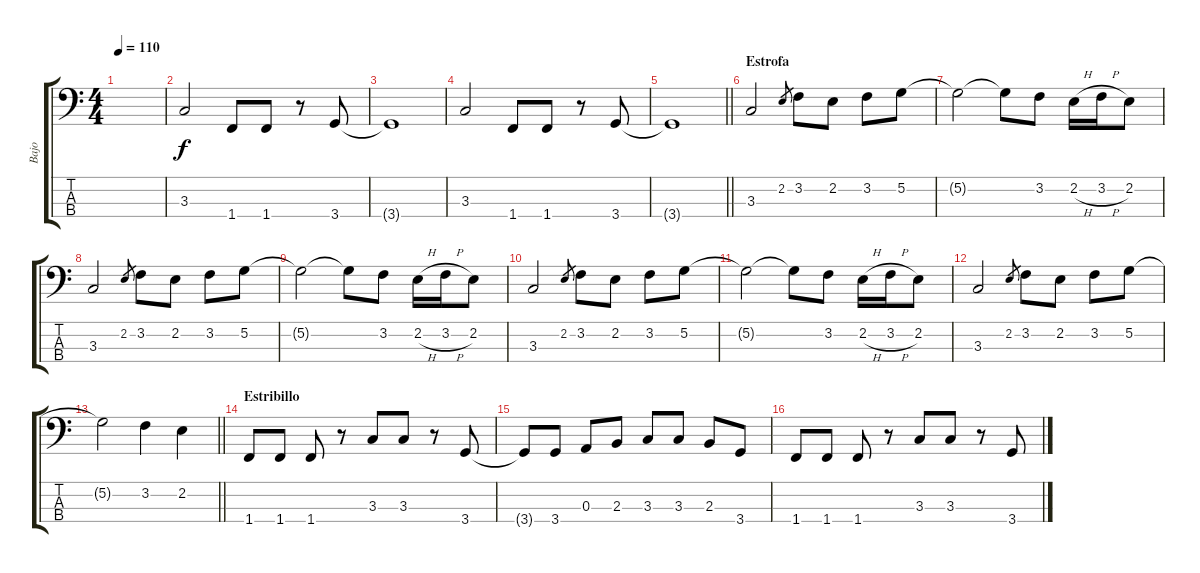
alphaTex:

\track ("Bajo" "Bajo") {instrument electricbasspick}
\staff {score tabs}
\tuning (G2 D2 A1 E1) {hide}
\ts (4 4)
\tempo 110
\clef f4
\ks c
|
3.3.2 1.4.8 1.4.8 r.8 3.4.8 |
3.4{t}.1 |
3.3.2 1.4.8 1.4.8 r.8 3.4.8 |
\barLineRight lightlight
3.4{t}.1 |
\section ("" "Estrofa")
3.3.2 2.2.8{gr} 3.2.8 2.2.8 3.2.8 5.2.8 |
5.2{t}.2 5.2{t}.8 3.2.8 2.2{h}.16 3.2{h}.16 2.2.8 |
3.3.2 2.2.8{gr} 3.2.8 2.2.8 3.2.8 5.2.8 |
5.2{t}.2 5.2{t}.8 3.2.8 2.2{h}.16 3.2{h}.16 2.2.8 |
3.3.2 2.2.8{gr} 3.2.8 2.2.8 3.2.8 5.2.8 |
5.2{t}.2 5.2{t}.8 3.2.8 2.2{h}.16 3.2{h}.16 2.2.8 |
3.3.2 2.2.8{gr} 3.2.8 2.2.8 3.2.8 5.2.8 |
\barLineRight lightlight
5.2{t}.2 3.2.4 2.2.4 |
\section ("" "Estribillo")
1.4.8 1.4.8 1.4.8 r.8 3.3.8 3.3.8 r.8 3.4.8 |
3.4{t}.8 3.4.8 0.3.8 2.3.8 3.3.8 3.3.8 2.3.8 3.4.8 |
1.4.8 1.4.8 1.4.8 r.8 3.3.8 3.3.8 r.8 3.4.8
